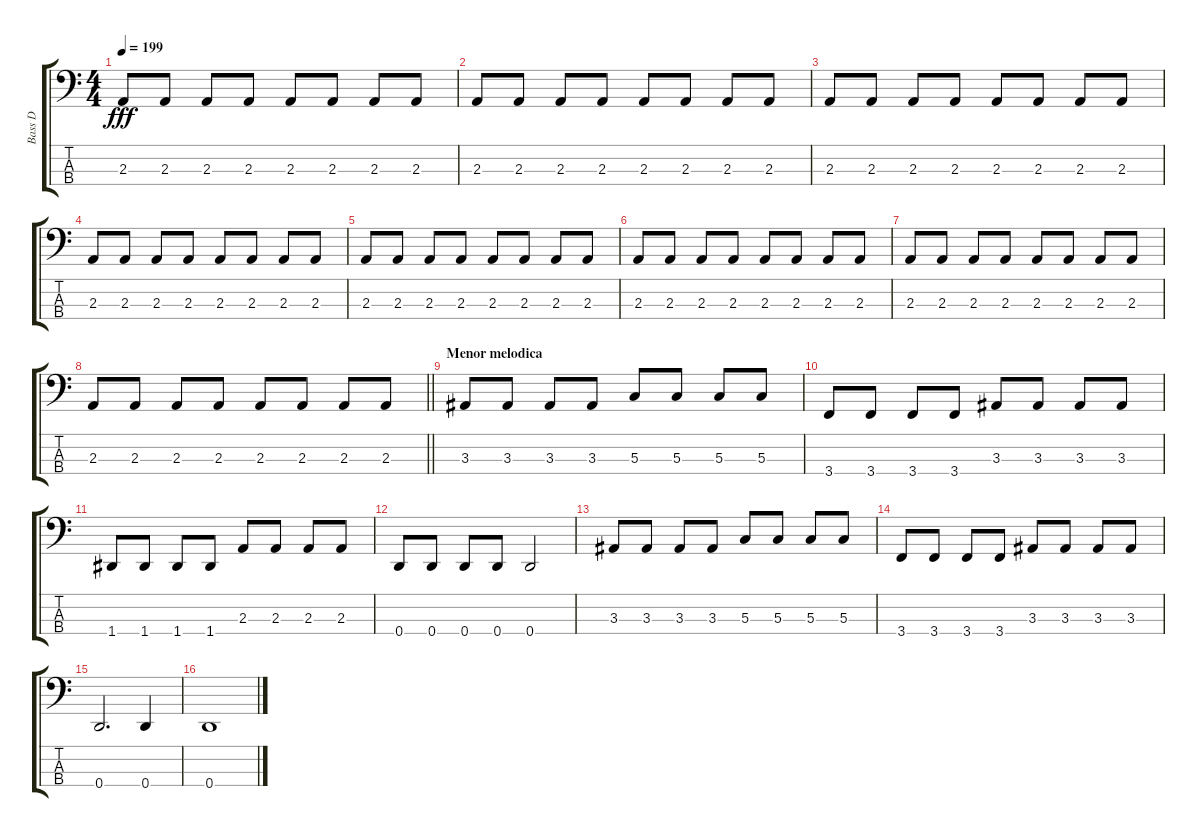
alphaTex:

\track ("Bass D" "Bass D") {instrument electricbassfinger}
\staff {score tabs}
\tuning (F2 C2 G1 D1) {hide}
\ts (4 4)
\tempo 199
\clef f4
\ks c
2.3.8{dy fff} 2.3.8 2.3.8 2.3.8 2.3.8 2.3.8 2.3.8 2.3.8 |
2.3.8 2.3.8 2.3.8 2.3.8 2.3.8 2.3.8 2.3.8 2.3.8 |
2.3.8 2.3.8 2.3.8 2.3.8 2.3.8 2.3.8 2.3.8 2.3.8 |
2.3.8 2.3.8 2.3.8 2.3.8 2.3.8 2.3.8 2.3.8 2.3.8 |
2.3.8 2.3.8 2.3.8 2.3.8 2.3.8 2.3.8 2.3.8 2.3.8 |
2.3.8 2.3.8 2.3.8 2.3.8 2.3.8 2.3.8 2.3.8 2.3.8 |
2.3.8 2.3.8 2.3.8 2.3.8 2.3.8 2.3.8 2.3.8 2.3.8 |
\barLineRight lightlight
2.3.8 2.3.8 2.3.8 2.3.8 2.3.8 2.3.8 2.3.8 2.3.8 |
\section ("" "Menor melodica")
3.3.8 3.3.8 3.3.8 3.3.8 5.3.8 5.3.8 5.3.8 5.3.8 |
3.4.8 3.4.8 3.4.8 3.4.8 3.3.8 3.3.8 3.3.8 3.3.8 |
1.4.8 1.4.8 1.4.8 1.4.8 2.3.8 2.3.8 2.3.8 2.3.8 |
0.4.8 0.4.8 0.4.8 0.4.8 0.4.2 |
3.3.8 3.3.8 3.3.8 3.3.8 5.3.8 5.3.8 5.3.8 5.3.8 |
3.4.8 3.4.8 3.4.8 3.4.8 3.3.8 3.3.8 3.3.8 3.3.8 |
0.4.2{d} 0.4.4 |
0.4.1
